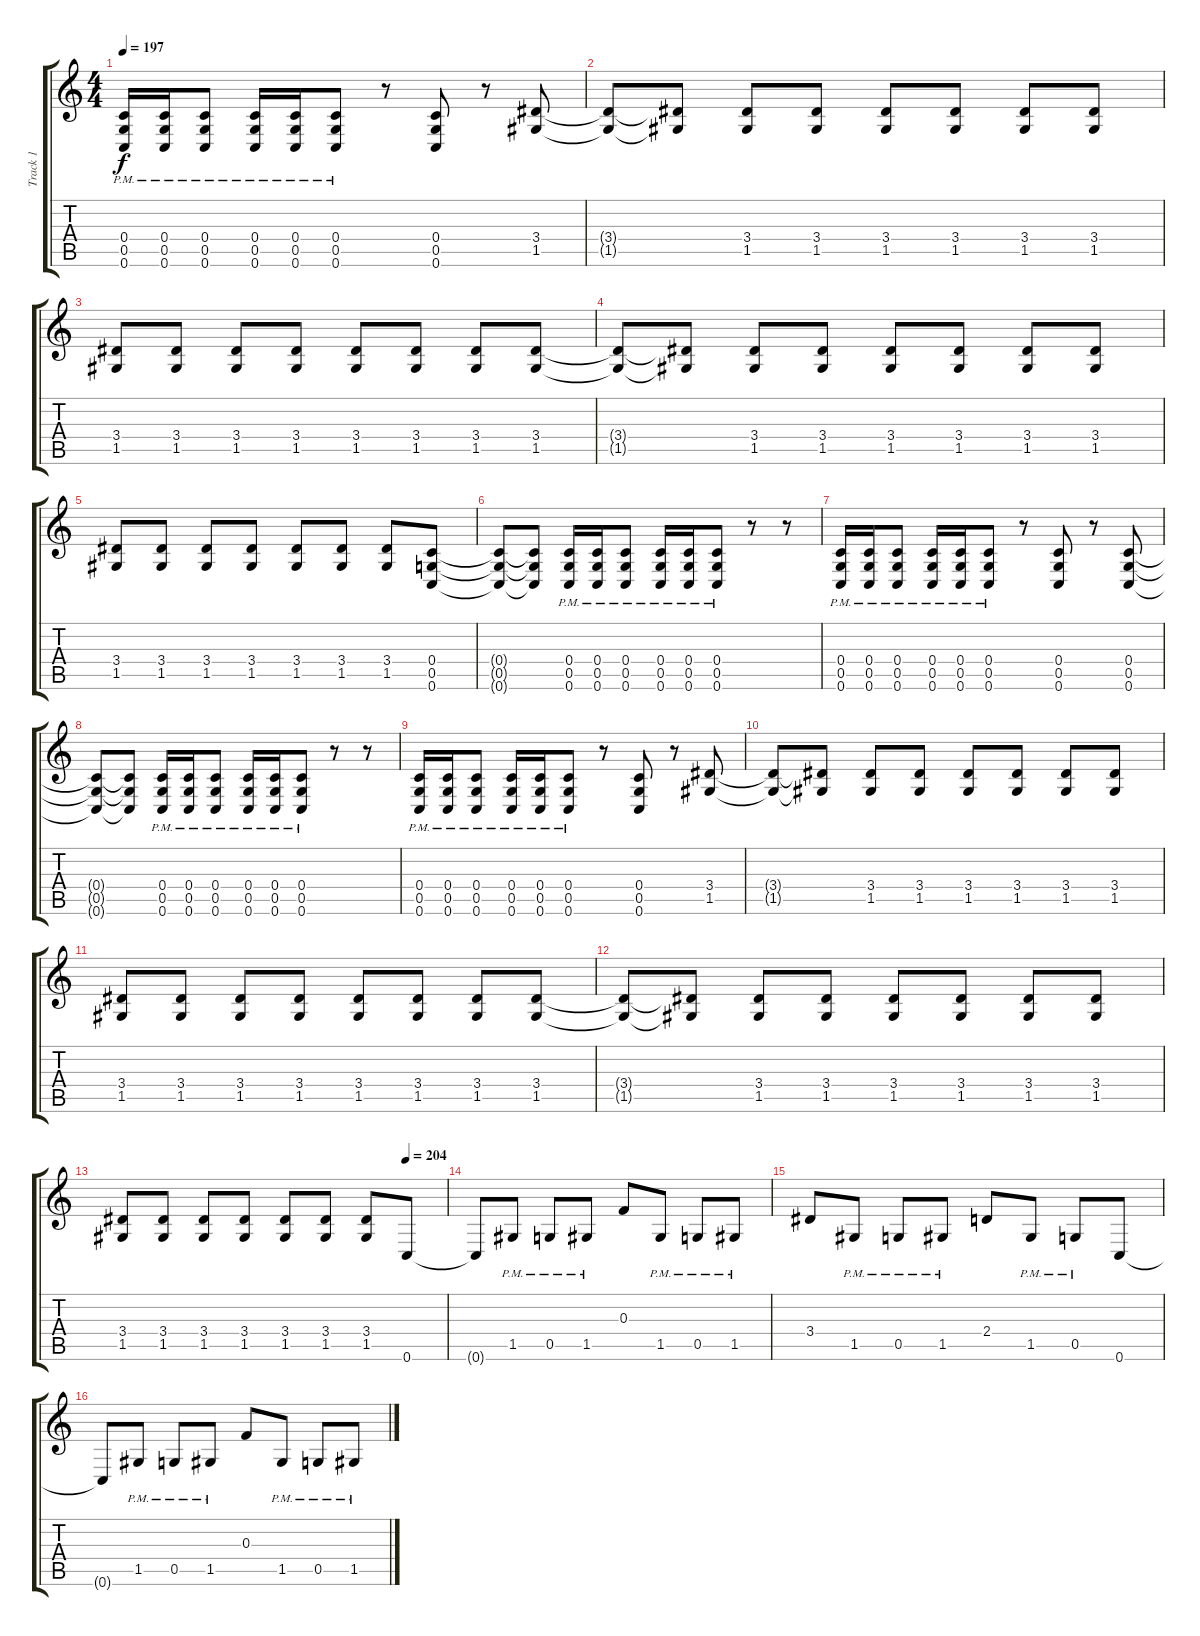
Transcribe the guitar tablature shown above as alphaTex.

\track ("Track 1" "Track 1") {instrument distortionguitar}
\staff {score tabs}
\tuning (D4 A3 F3 C3 G2 C2) {hide}
\ts (4 4)
\tempo 197
\clef g2
\ks c
(0.4{pm} 0.5{pm} 0.6{pm}).16{dy f} (0.4{pm} 0.5{pm} 0.6{pm}).16 (0.4{pm} 0.5{pm} 0.6{pm}).8 (0.4{pm} 0.5{pm} 0.6{pm}).16 (0.4{pm} 0.5{pm} 0.6{pm}).16 (0.4{pm} 0.5{pm} 0.6{pm}).8 r.8 (0.4 0.5 0.6).8 r.8 (3.4 1.5).8 |
(3.4{t} 1.5{t}).8 (3.4{t} 1.5{t}).8 (3.4 1.5).8 (3.4 1.5).8 (3.4 1.5).8 (3.4 1.5).8 (3.4 1.5).8 (3.4 1.5).8 |
(3.4 1.5).8 (3.4 1.5).8 (3.4 1.5).8 (3.4 1.5).8 (3.4 1.5).8 (3.4 1.5).8 (3.4 1.5).8 (3.4 1.5).8 |
(3.4{t} 1.5{t}).8 (3.4{t} 1.5{t}).8 (3.4 1.5).8 (3.4 1.5).8 (3.4 1.5).8 (3.4 1.5).8 (3.4 1.5).8 (3.4 1.5).8 |
(3.4 1.5).8 (3.4 1.5).8 (3.4 1.5).8 (3.4 1.5).8 (3.4 1.5).8 (3.4 1.5).8 (3.4 1.5).8 (0.4 0.5 0.6).8 |
(0.4{t} 0.5{t} 0.6{t}).8 (0.4{t} 0.5{t} 0.6{t}).8 (0.4{pm} 0.5{pm} 0.6{pm}).16 (0.4{pm} 0.5{pm} 0.6{pm}).16 (0.4{pm} 0.5{pm} 0.6{pm}).8 (0.4{pm} 0.5{pm} 0.6{pm}).16 (0.4{pm} 0.5{pm} 0.6{pm}).16 (0.4{pm} 0.5{pm} 0.6{pm}).8 r.8 r.8 |
(0.4{pm} 0.5{pm} 0.6{pm}).16 (0.4{pm} 0.5{pm} 0.6{pm}).16 (0.4{pm} 0.5{pm} 0.6{pm}).8 (0.4{pm} 0.5{pm} 0.6{pm}).16 (0.4{pm} 0.5{pm} 0.6{pm}).16 (0.4{pm} 0.5{pm} 0.6{pm}).8 r.8 (0.4 0.5 0.6).8 r.8 (0.4 0.5 0.6).8 |
(0.4{t} 0.5{t} 0.6{t}).8 (0.4{t} 0.5{t} 0.6{t}).8 (0.4{pm} 0.5{pm} 0.6{pm}).16 (0.4{pm} 0.5{pm} 0.6{pm}).16 (0.4{pm} 0.5{pm} 0.6{pm}).8 (0.4{pm} 0.5{pm} 0.6{pm}).16 (0.4{pm} 0.5{pm} 0.6{pm}).16 (0.4{pm} 0.5{pm} 0.6{pm}).8 r.8 r.8 |
(0.4{pm} 0.5{pm} 0.6{pm}).16 (0.4{pm} 0.5{pm} 0.6{pm}).16 (0.4{pm} 0.5{pm} 0.6{pm}).8 (0.4{pm} 0.5{pm} 0.6{pm}).16 (0.4{pm} 0.5{pm} 0.6{pm}).16 (0.4{pm} 0.5{pm} 0.6{pm}).8 r.8 (0.4 0.5 0.6).8 r.8 (3.4 1.5).8 |
(3.4{t} 1.5{t}).8 (3.4{t} 1.5{t}).8 (3.4 1.5).8 (3.4 1.5).8 (3.4 1.5).8 (3.4 1.5).8 (3.4 1.5).8 (3.4 1.5).8 |
(3.4 1.5).8 (3.4 1.5).8 (3.4 1.5).8 (3.4 1.5).8 (3.4 1.5).8 (3.4 1.5).8 (3.4 1.5).8 (3.4 1.5).8 |
(3.4{t} 1.5{t}).8 (3.4{t} 1.5{t}).8 (3.4 1.5).8 (3.4 1.5).8 (3.4 1.5).8 (3.4 1.5).8 (3.4 1.5).8 (3.4 1.5).8 |
\tempo (204 0.875)
(3.4 1.5).8 (3.4 1.5).8 (3.4 1.5).8 (3.4 1.5).8 (3.4 1.5).8 (3.4 1.5).8 (3.4 1.5).8 0.6.8 |
0.6{t}.8 1.5{pm}.8 0.5{pm}.8 1.5{pm}.8 0.3.8 1.5{pm}.8 0.5{pm}.8 1.5{pm}.8 |
3.4.8 1.5{pm}.8 0.5{pm}.8 1.5{pm}.8 2.4.8 1.5{pm}.8 0.5{pm}.8 0.6.8 |
0.6{t}.8 1.5{pm}.8 0.5{pm}.8 1.5{pm}.8 0.3.8 1.5{pm}.8 0.5{pm}.8 1.5{pm}.8
